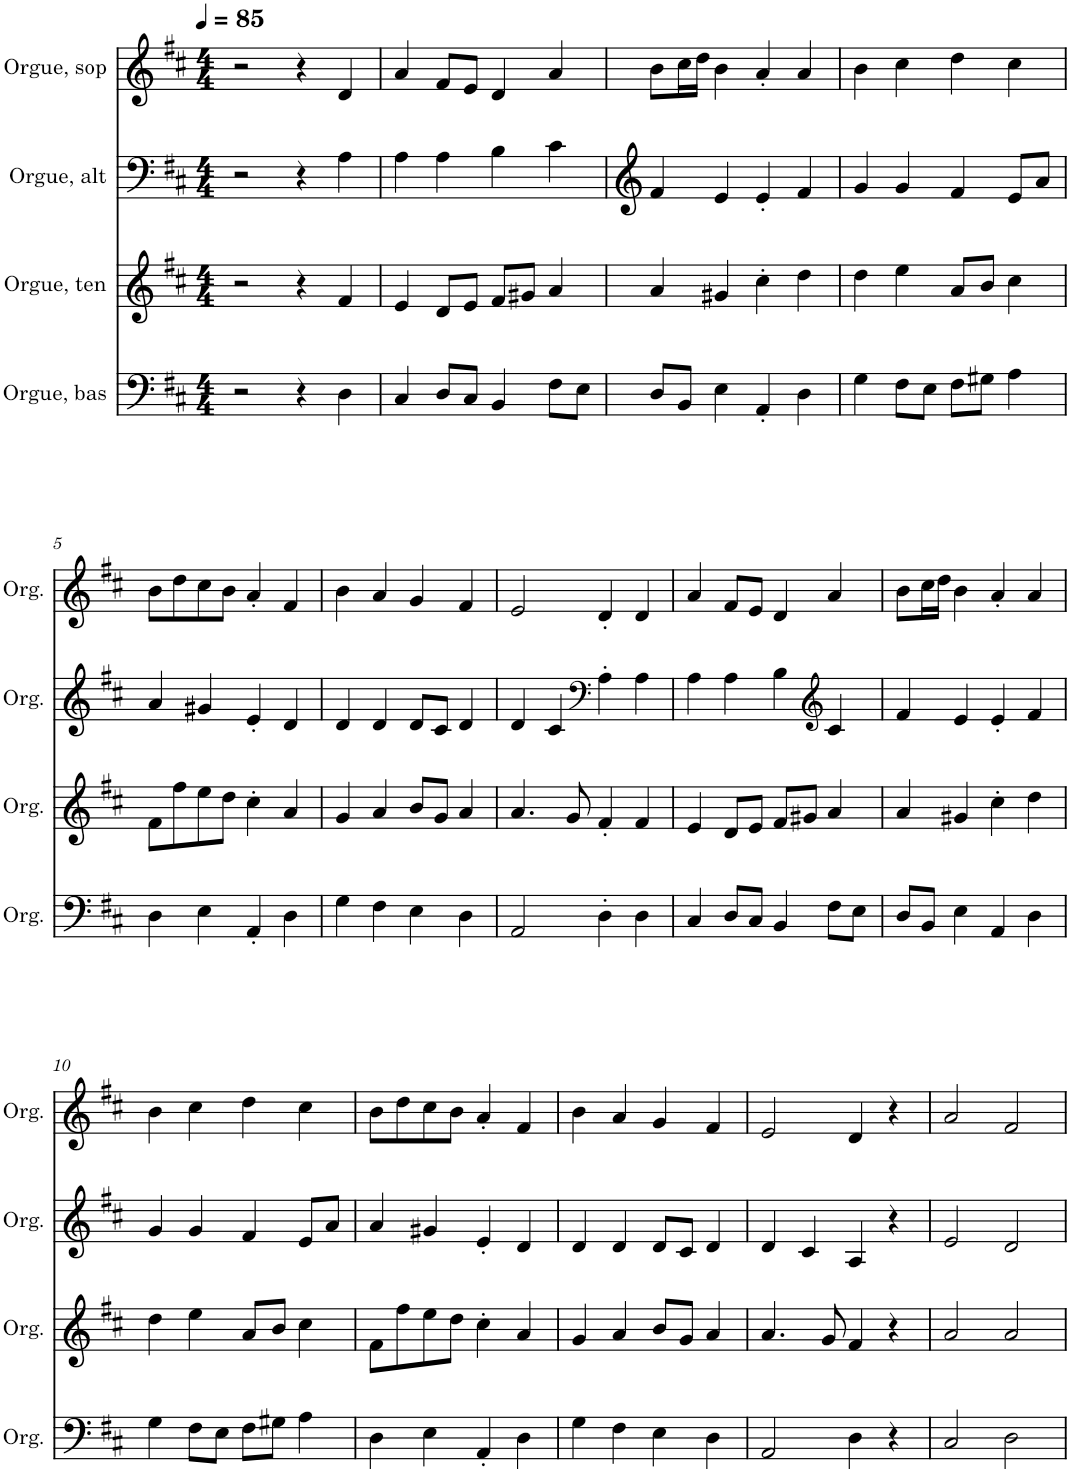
**kern	**kern	**kern	**kern
*part4	*part3	*part2	*part1
*staff4	*staff3	*staff2	*staff1
*I"Orgue, bas	*I"Orgue, ten	*I"Orgue, alt	*I"Orgue, sop
*I'Org.	*I'Org.	*I'Org.	*I'Org.
*clefF4	*clefG2	*clefF4	*clefG2
*Trd7c12	*	*	*
*k[f#c#]	*k[f#c#]	*k[f#c#]	*k[f#c#]
*M4/4	*M4/4	*M4/4	*M4/4
*MM85	*MM85	*MM85	*MM85
=1	=1	=1	=1
2r	2r	2r	2r
4r	4r	4r	4r
4D\	4f#/	4A\	4d/
=2	=2	=2	=2
4C#/	4e/	4A\	4a/
8D/L	8d/L	4A\	8f#/L
8C#/J	8e/J	.	8e/J
4BB/	8f#/L	4B\	4d/
.	8g#X/J	.	.
8F#\L	4a/	4c#\	4a/
8E\J	.	.	.
=3	=3	=3	=3
8D/L	4a/	4f#/	8b\L
8BB/J	.	.	16cc#\L
.	.	.	16dd\JJ
4E\	4g#X/	4e/	4b\
4AA'/	4cc#'\	4e'/	4a'/
4D\	4dd\	4f#/	4a/
=4	=4	=4	=4
4G\	4dd\	4g/	4b\
8F#\L	4ee\	4g/	4cc#\
8E\J	.	.	.
8F#\L	8a/L	4f#/	4dd\
8G#X\J	8b/J	.	.
4A\	4cc#\	8e/L	4cc#\
.	.	8a/J	.
!!LO:LB:g=z
=5	=5	=5	=5
4D\	8f#\L	4a/	8b\L
.	8ff#\	.	8dd\
4E\	8ee\	4g#X/	8cc#\
.	8dd\J	.	8b\J
4AA'/	4cc#'\	4e'/	4a'/
4D\	4a/	4d/	4f#/
=6	=6	=6	=6
4G\	4g/	4d/	4b\
4F#\	4a/	4d/	4a/
4E\	8b/L	8d/L	4g/
.	8g/J	8c#/J	.
4D\	4a/	4d/	4f#/
=7	=7	=7	=7
2AA/	4.a/	4d/	2e/
.	.	4c#/	.
.	8g/	.	.
*	*	*clefF4	*
4D'\	4f#'/	4A'\	4d'/
4D\	4f#/	4A\	4d/
=8	=8	=8	=8
4C#/	4e/	4A\	4a/
8D/L	8d/L	4A\	8f#/L
8C#/J	8e/J	.	8e/J
4BB/	8f#/L	4B\	4d/
.	8g#X/J	.	.
*	*	*clefG2	*
8F#\L	4a/	4c#/	4a/
8E\J	.	.	.
=9	=9	=9	=9
8D/L	4a/	4f#/	8b\L
8BB/J	.	.	16cc#\L
.	.	.	16dd\JJ
4E\	4g#X/	4e/	4b\
4AA/	4cc#'\	4e'/	4a'/
4D\	4dd\	4f#/	4a/
!!LO:LB:g=z
=10	=10	=10	=10
4G\	4dd\	4g/	4b\
8F#\L	4ee\	4g/	4cc#\
8E\J	.	.	.
8F#\L	8a/L	4f#/	4dd\
8G#X\J	8b/J	.	.
4A\	4cc#\	8e/L	4cc#\
.	.	8a/J	.
=11	=11	=11	=11
4D\	8f#\L	4a/	8b\L
.	8ff#\	.	8dd\
4E\	8ee\	4g#X/	8cc#\
.	8dd\J	.	8b\J
4AA'/	4cc#'\	4e'/	4a'/
4D\	4a/	4d/	4f#/
=12	=12	=12	=12
4G\	4g/	4d/	4b\
4F#\	4a/	4d/	4a/
4E\	8b/L	8d/L	4g/
.	8g/J	8c#/J	.
4D\	4a/	4d/	4f#/
=13	=13	=13	=13
2AA/	4.a/	4d/	2e/
.	.	4c#/	.
.	8g/	.	.
4D\	4f#/	4A/	4d/
4r	4r	4r	4r
=14	=14	=14	=14
2C#/	2a/	2e/	2a/
2D\	2a/	2d/	2f#/
=	=	=	=
*-	*-	*-	*-
